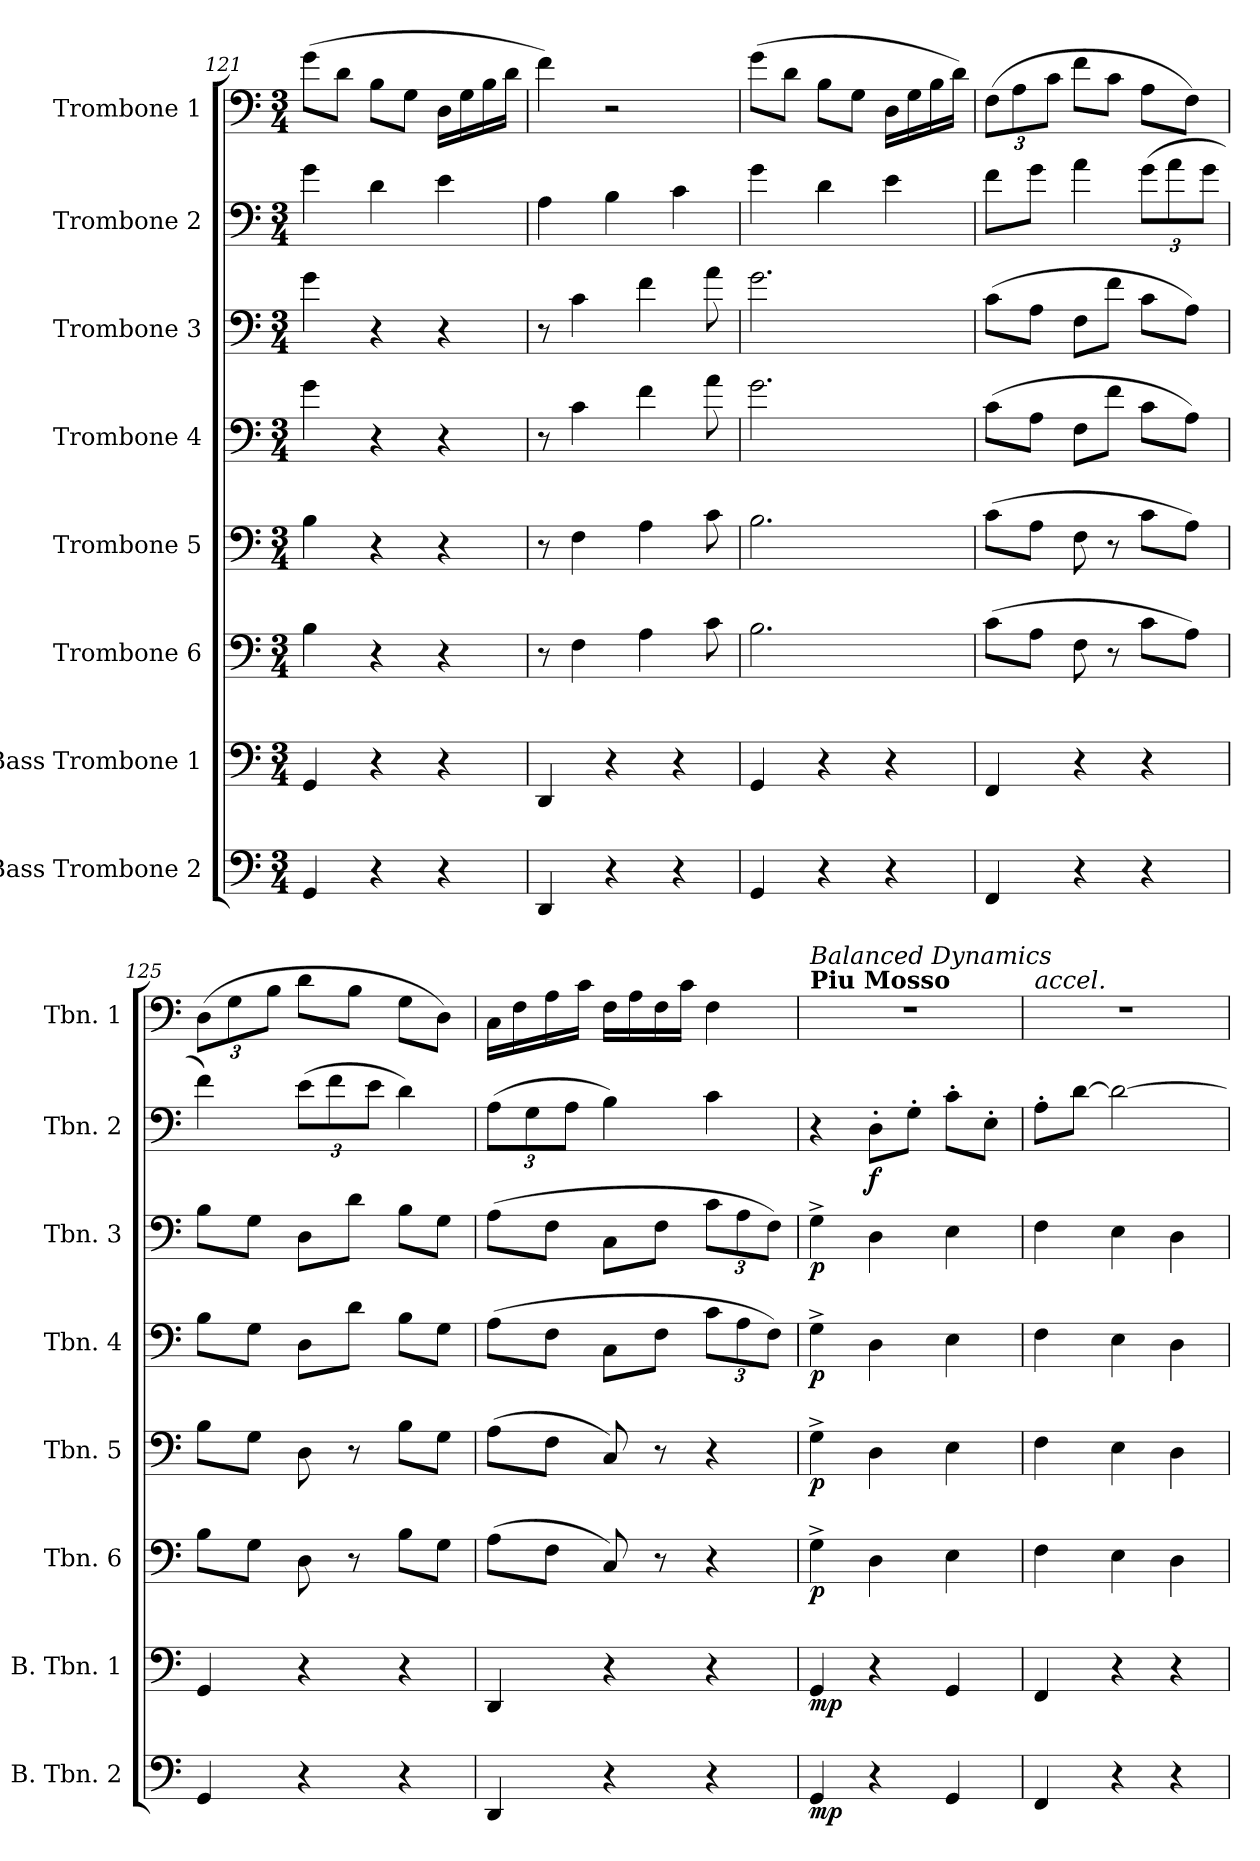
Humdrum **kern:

**kern	**dynam	**kern	**dynam	**kern	**dynam	**kern	**dynam	**kern	**dynam	**kern	**dynam	**kern	**dynam	**kern
*part8	*part8	*part7	*part7	*part6	*part6	*part5	*part5	*part4	*part4	*part3	*part3	*part2	*part2	*part1
*staff8	*staff8	*staff7	*staff7	*staff6	*staff6	*staff5	*staff5	*staff4	*staff4	*staff3	*staff3	*staff2	*staff2	*staff1
*I"Bass Trombone 2	*	*I"Bass Trombone 1	*	*I"Trombone 6	*	*I"Trombone 5	*	*I"Trombone 4	*	*I"Trombone 3	*	*I"Trombone 2	*	*I"Trombone 1
*I'B. Tbn. 2	*	*I'B. Tbn. 1	*	*I'Tbn. 6	*	*I'Tbn. 5	*	*I'Tbn. 4	*	*I'Tbn. 3	*	*I'Tbn. 2	*	*I'Tbn. 1
!!LO:PB:g=z
*clefF4	*	*clefF4	*	*clefF4	*	*clefF4	*	*clefF4	*	*clefF4	*	*clefF4	*	*clefF4
*k[]	*	*k[]	*	*k[]	*	*k[]	*	*k[]	*	*k[]	*	*k[]	*	*k[]
*M3/4	*	*M3/4	*	*M3/4	*	*M3/4	*	*M3/4	*	*M3/4	*	*M3/4	*	*M3/4
=121	=121	=121	=121	=121	=121	=121	=121	=121	=121	=121	=121	=121	=121	=121
4GG/	.	4GG/	.	4B\	.	4B\	.	4g\	.	4g\	.	4g\	.	(8g\L
.	.	.	.	.	.	.	.	.	.	.	.	.	.	8d\J
4r	.	4r	.	4r	.	4r	.	4r	.	4r	.	4d\	.	8B\L
.	.	.	.	.	.	.	.	.	.	.	.	.	.	8G\J
4r	.	4r	.	4r	.	4r	.	4r	.	4r	.	4e\	.	16D\LL
.	.	.	.	.	.	.	.	.	.	.	.	.	.	16G\
.	.	.	.	.	.	.	.	.	.	.	.	.	.	16B\
.	.	.	.	.	.	.	.	.	.	.	.	.	.	16d\JJ
=122	=122	=122	=122	=122	=122	=122	=122	=122	=122	=122	=122	=122	=122	=122
4DD/	.	4DD/	.	8r	.	8r	.	8r	.	8r	.	4A\	.	4f\)
.	.	.	.	4F\	.	4F\	.	4c\	.	4c\	.	.	.	.
4r	.	4r	.	.	.	.	.	.	.	.	.	4B\	.	2r
.	.	.	.	4A\	.	4A\	.	4f\	.	4f\	.	.	.	.
4r	.	4r	.	.	.	.	.	.	.	.	.	4c\	.	.
.	.	.	.	8c\	.	8c\	.	8a\	.	8a\	.	.	.	.
=123	=123	=123	=123	=123	=123	=123	=123	=123	=123	=123	=123	=123	=123	=123
4GG/	.	4GG/	.	2.B\	.	2.B\	.	2.g\	.	2.g\	.	4g\	.	(8g\L
.	.	.	.	.	.	.	.	.	.	.	.	.	.	8d\J
4r	.	4r	.	.	.	.	.	.	.	.	.	4d\	.	8B\L
.	.	.	.	.	.	.	.	.	.	.	.	.	.	8G\J
4r	.	4r	.	.	.	.	.	.	.	.	.	4e\	.	16D\LL
.	.	.	.	.	.	.	.	.	.	.	.	.	.	16G\
.	.	.	.	.	.	.	.	.	.	.	.	.	.	16B\
.	.	.	.	.	.	.	.	.	.	.	.	.	.	16d\JJ)
=124	=124	=124	=124	=124	=124	=124	=124	=124	=124	=124	=124	=124	=124	=124
*	*	*	*	*	*	*	*	*	*	*	*	*	*	*Xbrackettup
4FF/	.	4FF/	.	(8c\L	.	(8c\L	.	(8c\L	.	(8c\L	.	8f\L	.	(12F\L
.	.	.	.	.	.	.	.	.	.	.	.	.	.	12A\
.	.	.	.	8A\J	.	8A\J	.	8A\J	.	8A\J	.	8g\J	.	.
.	.	.	.	.	.	.	.	.	.	.	.	.	.	12c\J
4r	.	4r	.	8F\	.	8F\	.	8F\L	.	8F\L	.	4a\	.	8f\L
.	.	.	.	8r	.	8r	.	8f\J	.	8f\J	.	.	.	8c\J
*	*	*	*	*	*	*	*	*	*	*	*	*Xbrackettup	*	*
4r	.	4r	.	8c\L	.	8c\L	.	8c\L	.	8c\L	.	(12g\L	.	8A\L
.	.	.	.	.	.	.	.	.	.	.	.	12a\	.	.
.	.	.	.	8A\J)	.	8A\J)	.	8A\J)	.	8A\J)	.	.	.	8F\J)
.	.	.	.	.	.	.	.	.	.	.	.	12g\J	.	.
=125	=125	=125	=125	=125	=125	=125	=125	=125	=125	=125	=125	=125	=125	=125
4GG/	.	4GG/	.	8B\L	.	8B\L	.	8B\L	.	8B\L	.	4f\)	.	(12D\L
.	.	.	.	.	.	.	.	.	.	.	.	.	.	12G\
.	.	.	.	8G\J	.	8G\J	.	8G\J	.	8G\J	.	.	.	.
.	.	.	.	.	.	.	.	.	.	.	.	.	.	12B\J
4r	.	4r	.	8D\	.	8D\	.	8D\L	.	8D\L	.	(12e\L	.	8d\L
.	.	.	.	.	.	.	.	.	.	.	.	12f\	.	.
.	.	.	.	8r	.	8r	.	8d\J	.	8d\J	.	.	.	8B\J
.	.	.	.	.	.	.	.	.	.	.	.	12e\J	.	.
4r	.	4r	.	8B\L	.	8B\L	.	8B\L	.	8B\L	.	4d\)	.	8G\L
.	.	.	.	8G\J	.	8G\J	.	8G\J	.	8G\J	.	.	.	8D\J)
!!LO:PB:g=z
=126	=126	=126	=126	=126	=126	=126	=126	=126	=126	=126	=126	=126	=126	=126
4DD/	.	4DD/	.	(8A\L	.	(8A\L	.	(8A\L	.	(8A\L	.	(12A\L	.	16C\LL
.	.	.	.	.	.	.	.	.	.	.	.	.	.	16F\
.	.	.	.	.	.	.	.	.	.	.	.	12G\	.	.
.	.	.	.	8F\J	.	8F\J	.	8F\J	.	8F\J	.	.	.	16A\
.	.	.	.	.	.	.	.	.	.	.	.	12A\J	.	.
.	.	.	.	.	.	.	.	.	.	.	.	.	.	16c\JJ
4r	.	4r	.	8C/)	.	8C/)	.	8C\L	.	8C\L	.	4B\)	.	16F\LL
.	.	.	.	.	.	.	.	.	.	.	.	.	.	16A\
.	.	.	.	8r	.	8r	.	8F\J	.	8F\J	.	.	.	16F\
.	.	.	.	.	.	.	.	.	.	.	.	.	.	16c\JJ
*	*	*	*	*	*	*	*	*Xbrackettup	*	*Xbrackettup	*	*	*	*
4r	.	4r	.	4r	.	4r	.	12c\L	.	12c\L	.	4c\	.	4F\
.	.	.	.	.	.	.	.	12A\	.	12A\	.	.	.	.
.	.	.	.	.	.	.	.	12F\J)	.	12F\J)	.	.	.	.
=127	=127	=127	=127	=127	=127	=127	=127	=127	=127	=127	=127	=127	=127	=127
!	!	!	!	!	!	!	!	!	!	!	!	!	!	!LO:TX:a:B:t=Piu Mosso
!	!	!	!	!	!	!	!	!	!	!	!	!	!	!LO:TX:a:i:t=Balanced Dynamics
!	!LO:DY:b	!	!LO:DY:b	!	!LO:DY:b	!	!LO:DY:b	!	!LO:DY:b	!	!LO:DY:b	!	!	!
4GG/	mp	4GG/	mp	4G^\	p	4G^\	p	4G^\	p	4G^\	p	4r	.	2.r
!	!	!	!	!	!	!	!	!	!	!	!	!	!LO:DY:b	!
4r	.	4r	.	4D\	.	4D\	.	4D\	.	4D\	.	8D'\L	f	.
.	.	.	.	.	.	.	.	.	.	.	.	8G'\J	.	.
4GG/	.	4GG/	.	4E\	.	4E\	.	4E\	.	4E\	.	8c'\L	.	.
.	.	.	.	.	.	.	.	.	.	.	.	8E'\J	.	.
=128	=128	=128	=128	=128	=128	=128	=128	=128	=128	=128	=128	=128	=128	=128
!	!	!	!	!	!	!	!	!	!	!	!	!	!	!LO:TX:a:i:t=accel.
4FF/	.	4FF/	.	4F\	.	4F\	.	4F\	.	4F\	.	8A'\L	.	2.r
.	.	.	.	.	.	.	.	.	.	.	.	[8d\J	.	.
4r	.	4r	.	4E\	.	4E\	.	4E\	.	4E\	.	2d\_	.	.
4r	.	4r	.	4D\	.	4D\	.	4D\	.	4D\	.	.	.	.
=	=	=	=	=	=	=	=	=	=	=	=	=	=	=
*-	*-	*-	*-	*-	*-	*-	*-	*-	*-	*-	*-	*-	*-	*-
